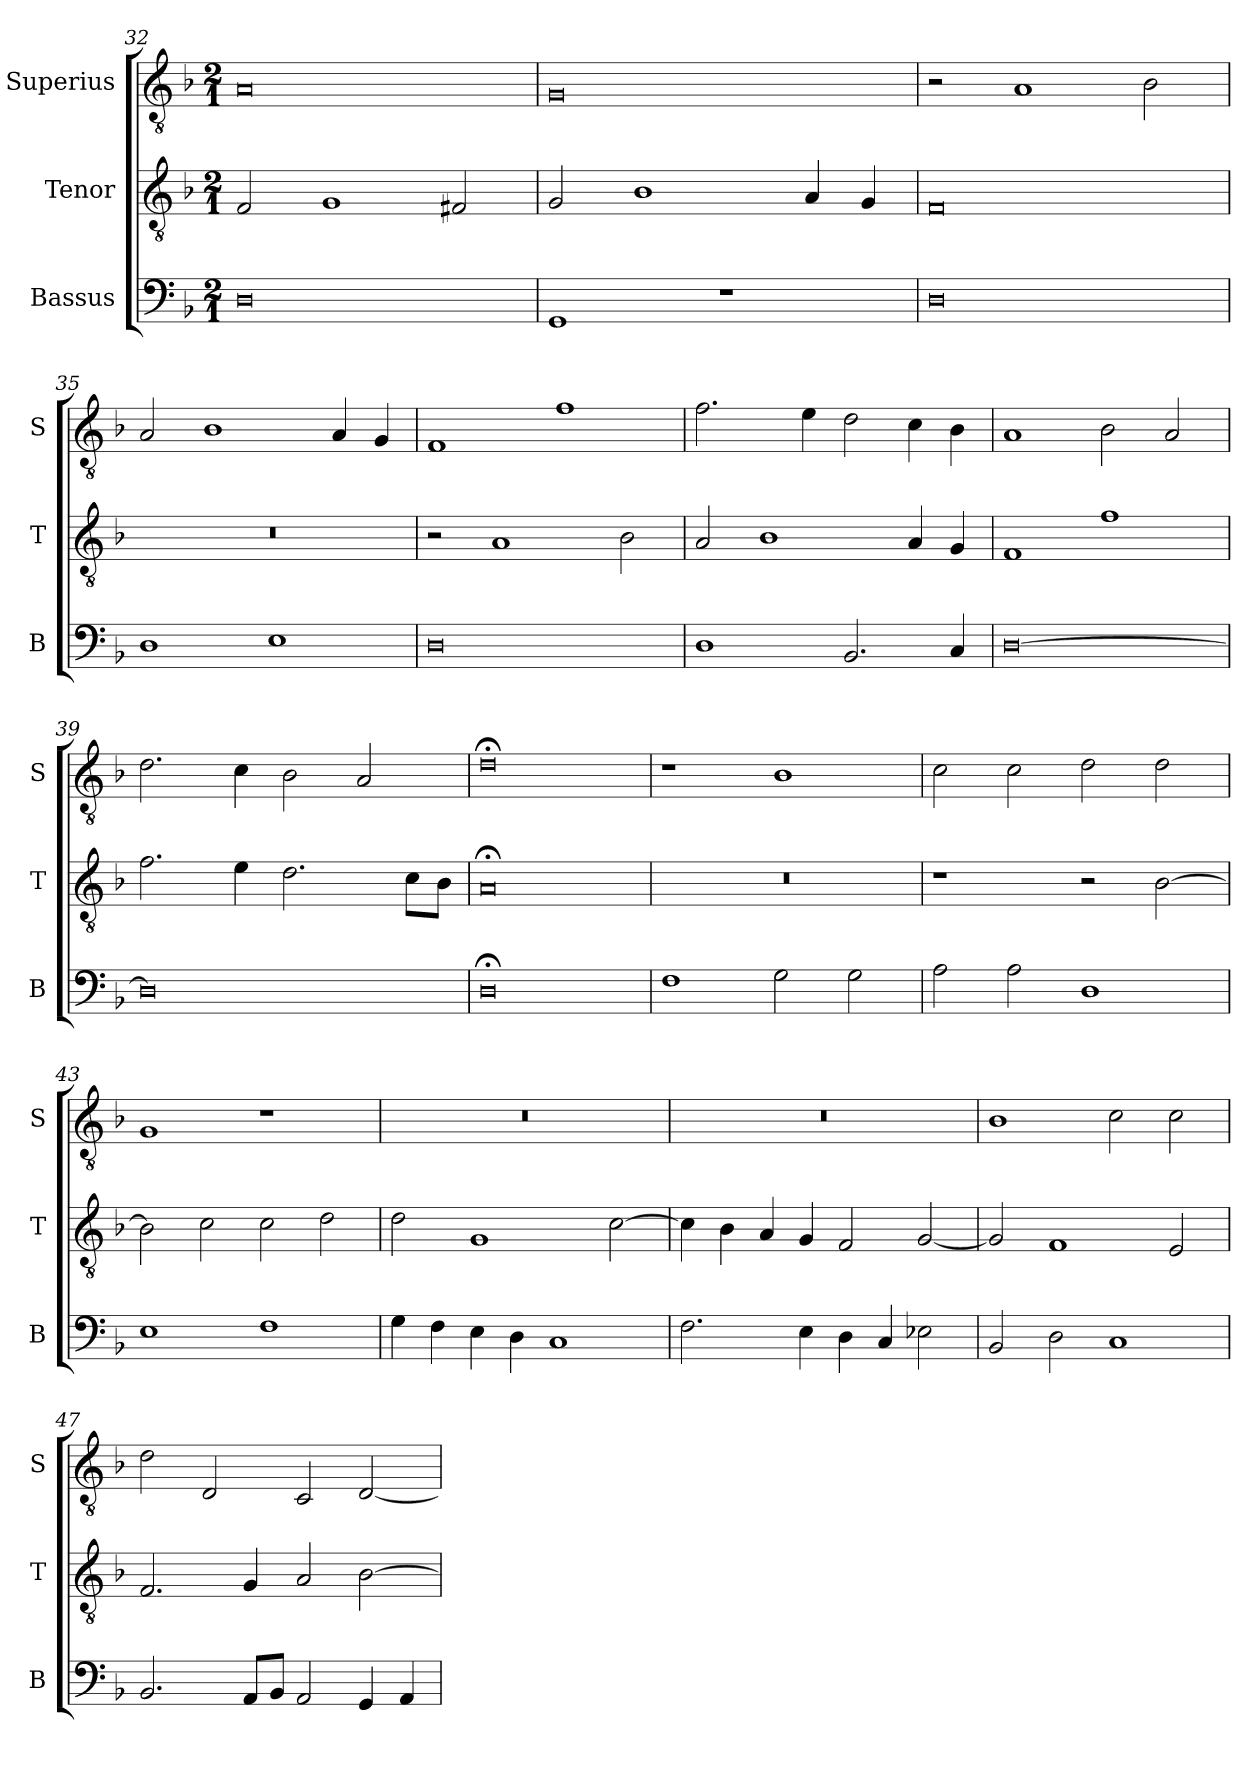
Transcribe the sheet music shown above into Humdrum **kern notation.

**kern	**kern	**kern
*part3	*part2	*part1
*staff3	*staff2	*staff1
*I"Bassus	*I"Tenor	*I"Superius
*I'B	*I'T	*I'S
*clefF4	*clefGv2	*clefGv2
*k[b-]	*k[b-]	*k[b-]
*F:	*F:	*F:
*M2/1	*M2/1	*M2/1
=32	=32	=32
0D	2F	0A
.	1G	.
.	2F#X	.
=33	=33	=33
1GG	2G	0G
.	1B-	.
1r	.	.
.	4A	.
.	4G	.
=34	=34	=34
0D	0F	2r
.	.	1A
.	.	2B-
=35	=35	=35
1D	0r	2A
.	.	1B-
1E	.	.
.	.	4A
.	.	4G
=36	=36	=36
0D	2r	1F
.	1A	.
.	.	1f
.	2B-	.
=37	=37	=37
1D	2A	2.f
.	1B-	.
.	.	4e
2.BB-	.	2d
.	4A	4c
4C	4G	4B-
=38	=38	=38
[0D	1F	1A
.	1f	2B-
.	.	2A
=39	=39	=39
0D]	2.f	2.d
.	4e	4c
.	2.d	2B-
.	.	2A
.	8cL	.
.	8B-J	.
=40	=40	=40
0D;<	0A;<	0d;<
=41	=41	=41
1F	0r	1r
2G	.	1B-
2G	.	.
=42	=42	=42
2A	1r	2c
2A	.	2c
1D	2r	2d
.	[2B-	2d
=43	=43	=43
1E	2B-]	1G
.	2c	.
1F	2c	1r
.	2d	.
=44	=44	=44
4G	2d	0r
4F	.	.
4E	1G	.
4D	.	.
1C	.	.
.	[2c	.
=45	=45	=45
2.F	4c]	0r
.	4B-	.
.	4A	.
4E	4G	.
4D	2F	.
4C	.	.
2E-X	[2G	.
=46	=46	=46
2BB-	2G]	1B-
2D	1F	.
1C	.	2c
.	2E	2c
=47	=47	=47
2.BB-	2.F	2d
.	.	2D
8AAL	4G	.
8BB-J	.	.
2AA	2A	2C
4GG	[2B-	[2D
4AA	.	.
=	=	=
*-	*-	*-
